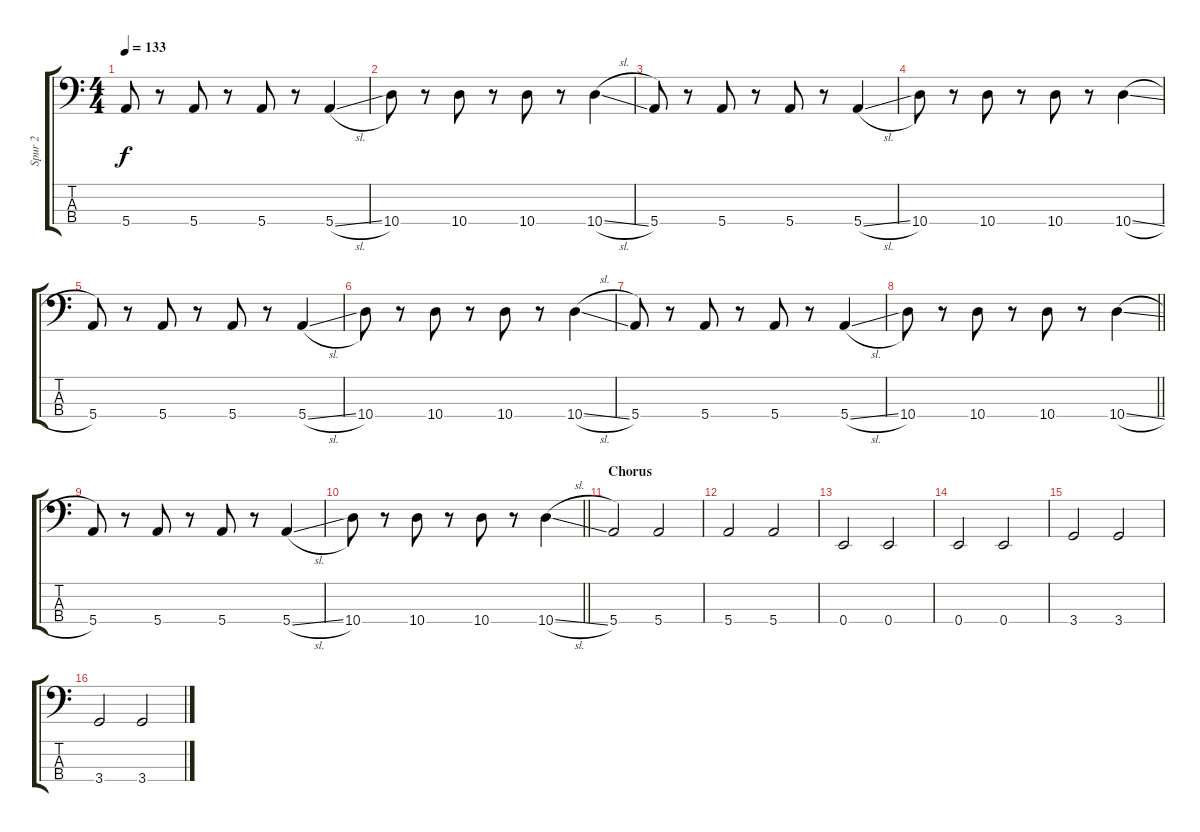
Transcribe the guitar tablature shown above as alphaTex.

\track ("Spur 2" "Spur 2") {instrument electricbassfinger}
\staff {score tabs}
\tuning (G2 D2 A1 E1) {hide}
\ts (4 4)
\tempo 133
\clef f4
\ks c
5.4.8{dy f} r.8 5.4.8 r.8 5.4.8 r.8 5.4{sl}.4 |
10.4.8 r.8 10.4.8 r.8 10.4.8 r.8 10.4{sl}.4 |
5.4.8 r.8 5.4.8 r.8 5.4.8 r.8 5.4{sl}.4 |
10.4.8 r.8 10.4.8 r.8 10.4.8 r.8 10.4{sl}.4 |
5.4.8 r.8 5.4.8 r.8 5.4.8 r.8 5.4{sl}.4 |
10.4.8 r.8 10.4.8 r.8 10.4.8 r.8 10.4{sl}.4 |
5.4.8 r.8 5.4.8 r.8 5.4.8 r.8 5.4{sl}.4 |
\barLineRight lightlight
10.4.8 r.8 10.4.8 r.8 10.4.8 r.8 10.4{sl}.4 |
5.4.8 r.8 5.4.8 r.8 5.4.8 r.8 5.4{sl}.4 |
\barLineRight lightlight
10.4.8 r.8 10.4.8 r.8 10.4.8 r.8 10.4{sl}.4 |
\section ("" "Chorus")
5.4.2 5.4.2 |
5.4.2 5.4.2 |
0.4.2 0.4.2 |
0.4.2 0.4.2 |
3.4.2 3.4.2 |
3.4.2 3.4.2
